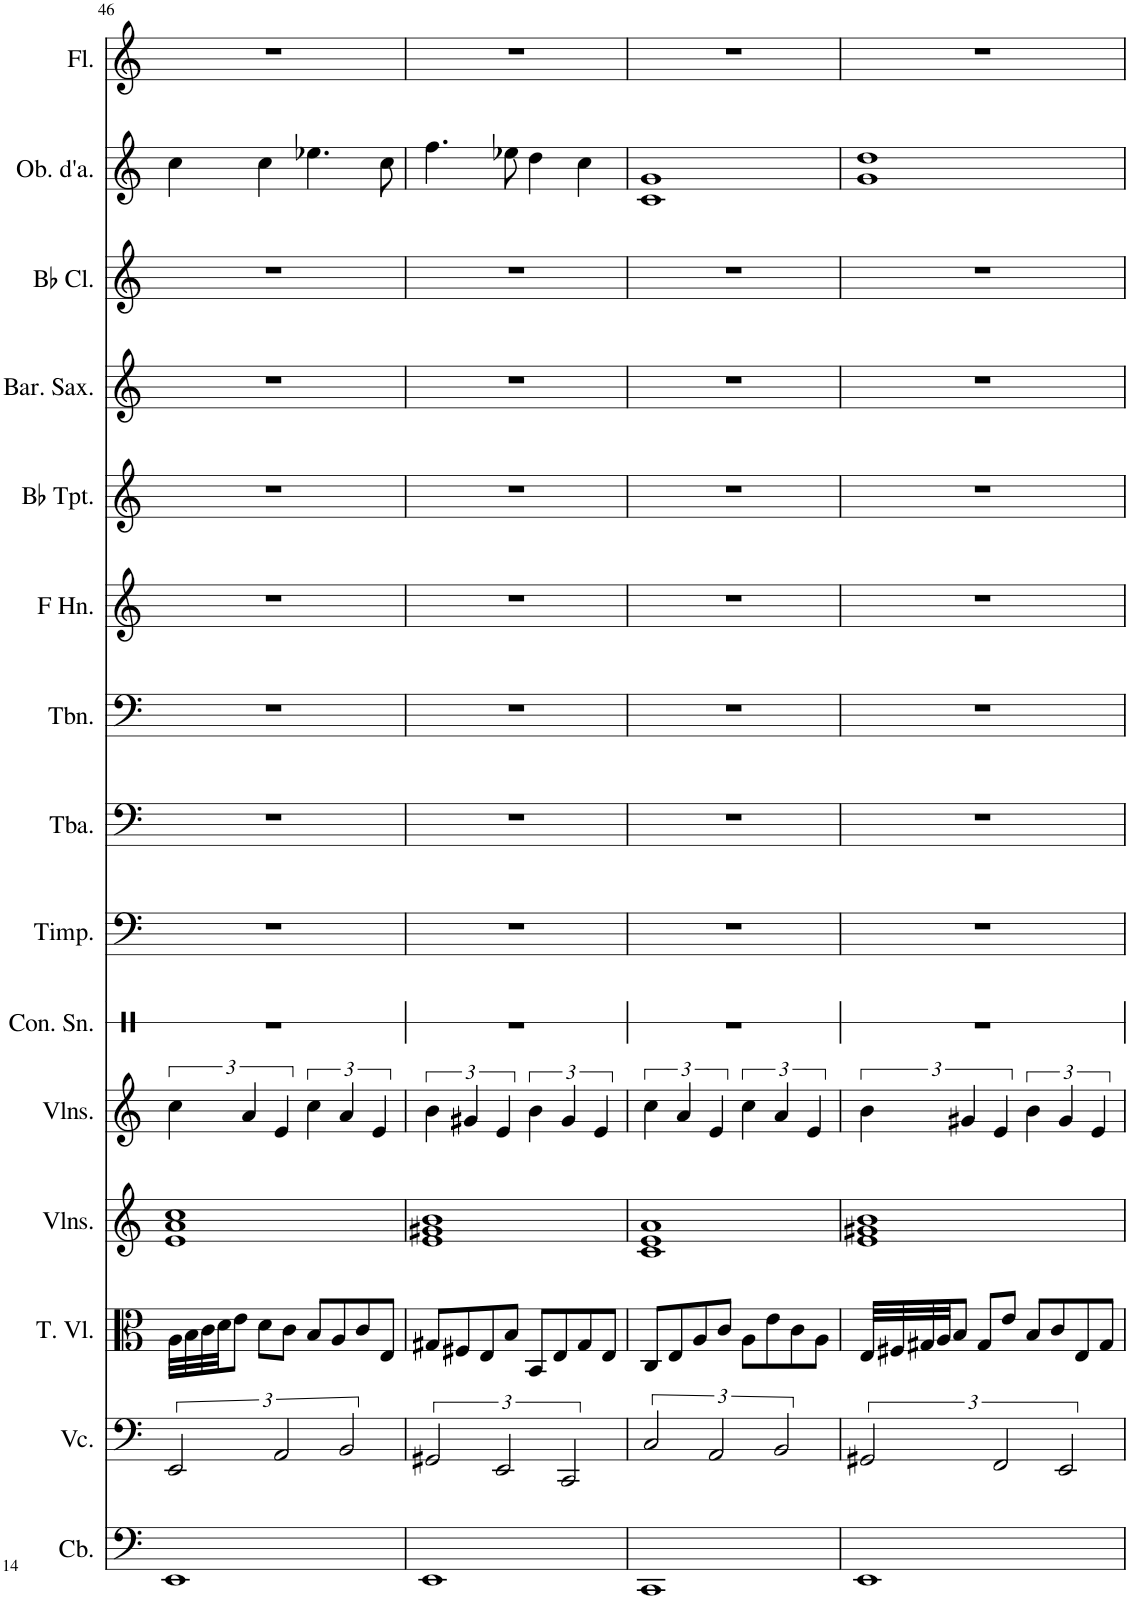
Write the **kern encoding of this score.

**kern	**kern	**kern	**kern	**kern	**kern	**kern	**kern	**kern	**kern	**kern	**kern	**kern	**kern	**kern
*part15	*part14	*part13	*part12	*part11	*part10	*part9	*part8	*part7	*part6	*part5	*part4	*part3	*part2	*part1
*staff15	*staff14	*staff13	*staff12	*staff11	*staff10	*staff9	*staff8	*staff7	*staff6	*staff5	*staff4	*staff3	*staff2	*staff1
*I"Contrabass, Cb.(15)	*I"Violoncello, Vcl.	*I"Tenor Viol, Vla.(13)	*I"Violins, Vl.II	*I"Violins, Vl.I(11)	*I"Concert Snare Drum, Perc.	*I"Timpani, Tp.(9)	*I"Tuba, Tuba(8)	*I"Trombone, Tb.(7)	*I"Horn in F, Hn.(6)	*I"Bb Trumpet, Tr.(5)	*I"Baritone Saxophone, B.Sax(4)	*I"Bb Clarinet, Cl.(3)	*I"Oboe d'amore, Ob.(2)	*I"Flute, Fl. (1)
*I'Cb.	*I'Vc.	*I'T. Vl.	*I'Vlns.	*I'Vlns.	*I'Con. Sn.	*I'Timp.	*I'Tba.	*I'Tbn.	*I'F Hn.	*I'Bb Tpt.	*I'Bar. Sax.	*I'Bb Cl.	*I'Ob. d'a.	*I'Fl.
!!LO:PB:g=z
*clefF4	*clefF4	*clefC3	*clefG2	*clefG2	*clefX	*clefF4	*clefF4	*clefF4	*clefG2	*clefG2	*clefG2	*clefG2	*clefG2	*clefG2
*Trd7c12	*	*	*	*	*	*	*	*	*Trd4c7	*Trd1c2	*Trd12c21	*Trd1c2	*Trd2c3	*
*k[]	*k[]	*k[]	*k[]	*k[]	*k[]	*k[]	*k[]	*k[]	*k[]	*k[]	*k[]	*k[]	*k[]	*k[]
*M4/4	*M4/4	*M4/4	*M4/4	*M4/4	*M4/4	*M4/4	*M4/4	*M4/4	*M4/4	*M4/4	*M4/4	*M4/4	*M4/4	*M4/4
=46	=46	=46	=46	=46	=46	=46	=46	=46	=46	=46	=46	=46	=46	=46
1EE	3EE/	32A\LLL	1e 1a 1cc	6cc\	1r	1r	1r	1r	1r	1r	1r	1r	4cc\	1r
.	.	32B\	.	.	.	.	.	.	.	.	.	.	.	.
.	.	32c\	.	.	.	.	.	.	.	.	.	.	.	.
.	.	32d\JJ	.	.	.	.	.	.	.	.	.	.	.	.
.	.	8e\J	.	.	.	.	.	.	.	.	.	.	.	.
.	.	.	.	6a/	.	.	.	.	.	.	.	.	.	.
.	.	8d\L	.	.	.	.	.	.	.	.	.	.	4cc\	.
.	3AA/	.	.	6e/	.	.	.	.	.	.	.	.	.	.
.	.	8c\J	.	.	.	.	.	.	.	.	.	.	.	.
.	.	8B/L	.	6cc\	.	.	.	.	.	.	.	.	4.ee-X\	.
.	.	8A/	.	.	.	.	.	.	.	.	.	.	.	.
.	3BB/	.	.	6a/	.	.	.	.	.	.	.	.	.	.
.	.	8c/	.	.	.	.	.	.	.	.	.	.	.	.
.	.	.	.	6e/	.	.	.	.	.	.	.	.	.	.
.	.	8E/J	.	.	.	.	.	.	.	.	.	.	8cc\	.
=47	=47	=47	=47	=47	=47	=47	=47	=47	=47	=47	=47	=47	=47	=47
1EE	3GG#X/	8G#X/L	1e 1g#X 1b	6b\	1r	1r	1r	1r	1r	1r	1r	1r	4.ff\	1r
.	.	8F#X/	.	.	.	.	.	.	.	.	.	.	.	.
.	.	.	.	6g#X/	.	.	.	.	.	.	.	.	.	.
.	.	8E/	.	.	.	.	.	.	.	.	.	.	.	.
.	3EE/	.	.	6e/	.	.	.	.	.	.	.	.	.	.
.	.	8B/J	.	.	.	.	.	.	.	.	.	.	8ee-X\	.
.	.	8BB/L	.	6b\	.	.	.	.	.	.	.	.	4dd\	.
.	.	8E/	.	.	.	.	.	.	.	.	.	.	.	.
.	3CC/	.	.	6g#/	.	.	.	.	.	.	.	.	.	.
.	.	8G#/	.	.	.	.	.	.	.	.	.	.	4cc\	.
.	.	.	.	6e/	.	.	.	.	.	.	.	.	.	.
.	.	8E/J	.	.	.	.	.	.	.	.	.	.	.	.
=48	=48	=48	=48	=48	=48	=48	=48	=48	=48	=48	=48	=48	=48	=48
1CC	3C/	8C/L	1c 1e 1a	6cc\	1r	1r	1r	1r	1r	1r	1r	1r	1c 1g	1r
.	.	8E/	.	.	.	.	.	.	.	.	.	.	.	.
.	.	.	.	6a/	.	.	.	.	.	.	.	.	.	.
.	.	8A/	.	.	.	.	.	.	.	.	.	.	.	.
.	3AA/	.	.	6e/	.	.	.	.	.	.	.	.	.	.
.	.	8c/J	.	.	.	.	.	.	.	.	.	.	.	.
.	.	8A\L	.	6cc\	.	.	.	.	.	.	.	.	.	.
.	.	8e\	.	.	.	.	.	.	.	.	.	.	.	.
.	3BB/	.	.	6a/	.	.	.	.	.	.	.	.	.	.
.	.	8c\	.	.	.	.	.	.	.	.	.	.	.	.
.	.	.	.	6e/	.	.	.	.	.	.	.	.	.	.
.	.	8A\J	.	.	.	.	.	.	.	.	.	.	.	.
=49	=49	=49	=49	=49	=49	=49	=49	=49	=49	=49	=49	=49	=49	=49
1EE	3GG#X/	32E/LLL	1e 1g#X 1b	6b\	1r	1r	1r	1r	1r	1r	1r	1r	1g 1dd	1r
.	.	32F#X/	.	.	.	.	.	.	.	.	.	.	.	.
.	.	32G#X/	.	.	.	.	.	.	.	.	.	.	.	.
.	.	32A/JJ	.	.	.	.	.	.	.	.	.	.	.	.
.	.	8B/J	.	.	.	.	.	.	.	.	.	.	.	.
.	.	.	.	6g#X/	.	.	.	.	.	.	.	.	.	.
.	.	8G#/L	.	.	.	.	.	.	.	.	.	.	.	.
.	3FF/	.	.	6e/	.	.	.	.	.	.	.	.	.	.
.	.	8e/J	.	.	.	.	.	.	.	.	.	.	.	.
.	.	8B/L	.	6b\	.	.	.	.	.	.	.	.	.	.
.	.	8c/	.	.	.	.	.	.	.	.	.	.	.	.
.	3EE/	.	.	6g#/	.	.	.	.	.	.	.	.	.	.
.	.	8E/	.	.	.	.	.	.	.	.	.	.	.	.
.	.	.	.	6e/	.	.	.	.	.	.	.	.	.	.
.	.	8G#/J	.	.	.	.	.	.	.	.	.	.	.	.
=	=	=	=	=	=	=	=	=	=	=	=	=	=	=
*-	*-	*-	*-	*-	*-	*-	*-	*-	*-	*-	*-	*-	*-	*-
